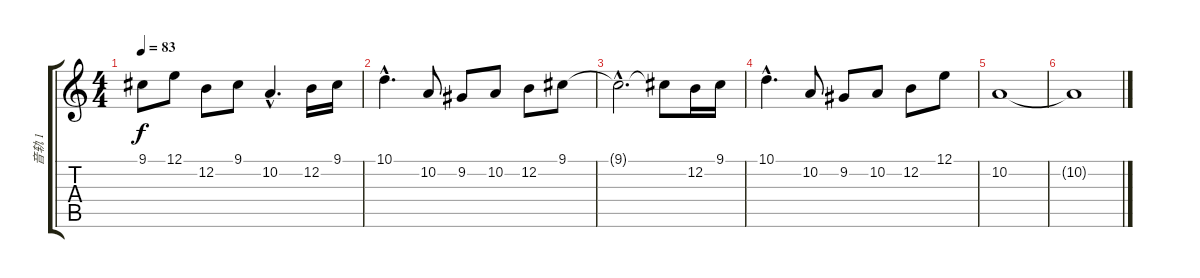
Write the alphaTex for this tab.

\track ("音轨 1" "音轨 1") {instrument sopranosax}
\staff {score tabs}
\tuning (E4 B3 G3 D3 A2 E2) {hide}
\ts (4 4)
\tempo 83
\clef g2
\ks c
9.1.8{dy f} 12.1.8 12.2.8 9.1.8 10.2{hac}.4{d} 12.2.16 9.1.16 |
10.1{hac}.4{d} 10.2.8 9.2.8 10.2.8 12.2.8 9.1.8 |
9.1{hac t}.2{d} 9.1{t}.8 12.2.16 9.1.16 |
10.1{hac}.4{d} 10.2.8 9.2.8 10.2.8 12.2.8 12.1.8 |
10.2.1 |
10.2{t}.1
